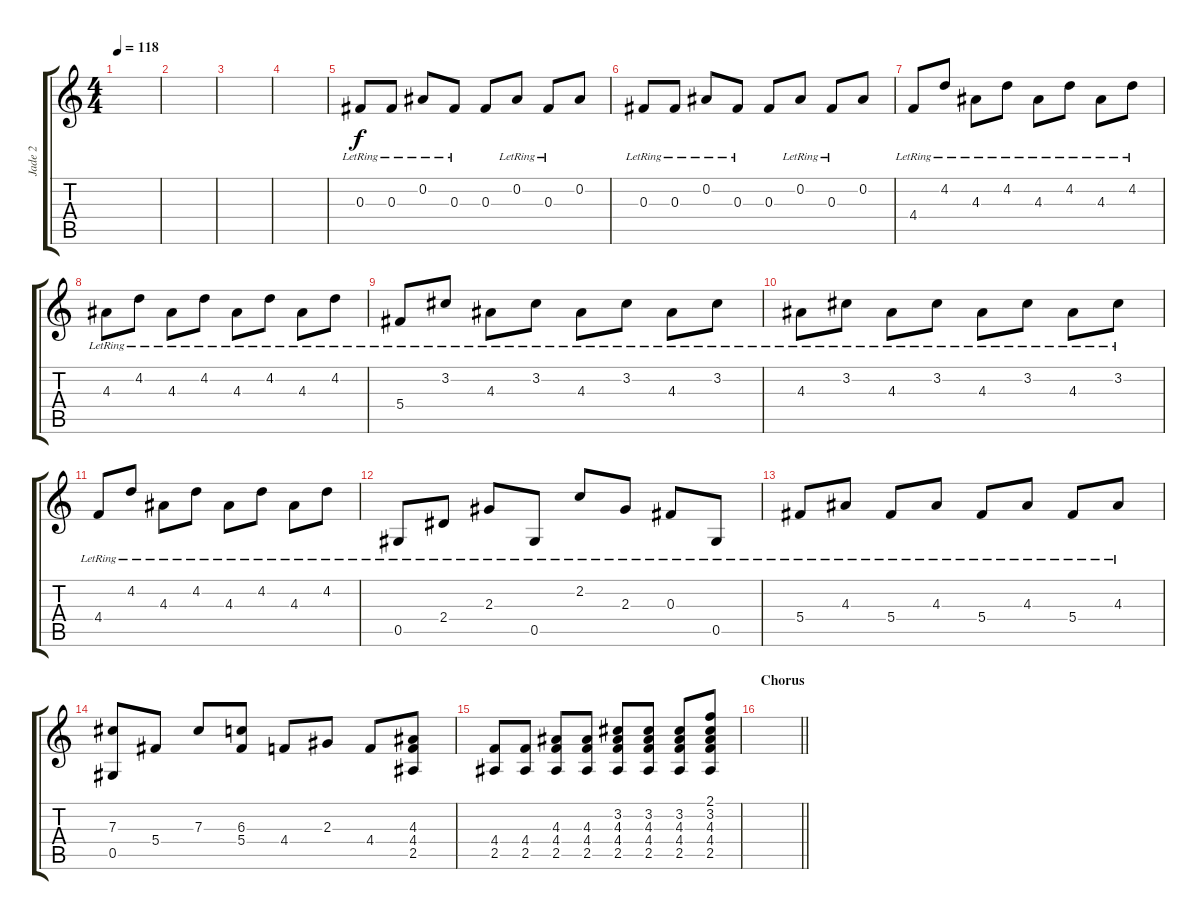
\track ("Jade 2" "Jade 2") {instrument electricguitarclean}
\staff {score tabs}
\tuning (Eb4 Bb3 Gb3 Db3 Ab2 Eb2) {hide}
\ts (4 4)
\tempo 118
\clef g2
\ks c
|
|
|
|
0.3{lr}.8 0.3{lr}.8 0.2{lr}.8 0.3{lr}.8 0.3.8 0.2{lr}.8 0.3{lr}.8 0.2.8 |
0.3{lr}.8 0.3{lr}.8 0.2{lr}.8 0.3{lr}.8 0.3.8 0.2{lr}.8 0.3{lr}.8 0.2.8 |
4.4{lr}.8 4.2{lr}.8 4.3{lr}.8 4.2{lr}.8 4.3{lr}.8 4.2{lr}.8 4.3{lr}.8 4.2{lr}.8 |
4.3{lr}.8 4.2{lr}.8 4.3{lr}.8 4.2{lr}.8 4.3{lr}.8 4.2{lr}.8 4.3{lr}.8 4.2{lr}.8 |
5.4{lr}.8 3.2{lr}.8 4.3{lr}.8 3.2{lr}.8 4.3{lr}.8 3.2{lr}.8 4.3{lr}.8 3.2{lr}.8 |
4.3{lr}.8 3.2{lr}.8 4.3{lr}.8 3.2{lr}.8 4.3{lr}.8 3.2{lr}.8 4.3{lr}.8 3.2{lr}.8 |
4.4{lr}.8 4.2{lr}.8 4.3{lr}.8 4.2{lr}.8 4.3{lr}.8 4.2{lr}.8 4.3{lr}.8 4.2{lr}.8 |
0.5{lr}.8 2.4{lr}.8 2.3{lr}.8 0.5{lr}.8 2.2{lr}.8 2.3{lr}.8 0.3{lr}.8 0.5{lr}.8 |
5.4{lr}.8 4.3{lr}.8 5.4{lr}.8 4.3{lr}.8 5.4{lr}.8 4.3{lr}.8 5.4{lr}.8 4.3{lr}.8 |
(7.3 0.5).8 5.4.8 7.3.8 (6.3 5.4).8 4.4.8 2.3.8 4.4.8 (4.3 4.4 2.5).8 |
(4.4 2.5).8 (4.4 2.5).8 (4.3 4.4 2.5).8 (4.3 4.4 2.5).8 (3.2 4.3 4.4 2.5).8 (3.2 4.3 4.4 2.5).8 (3.2 4.3 4.4 2.5).8 (2.1 3.2 4.3 4.4 2.5).8 |
\section ("" "Chorus")
\barLineRight lightlight
